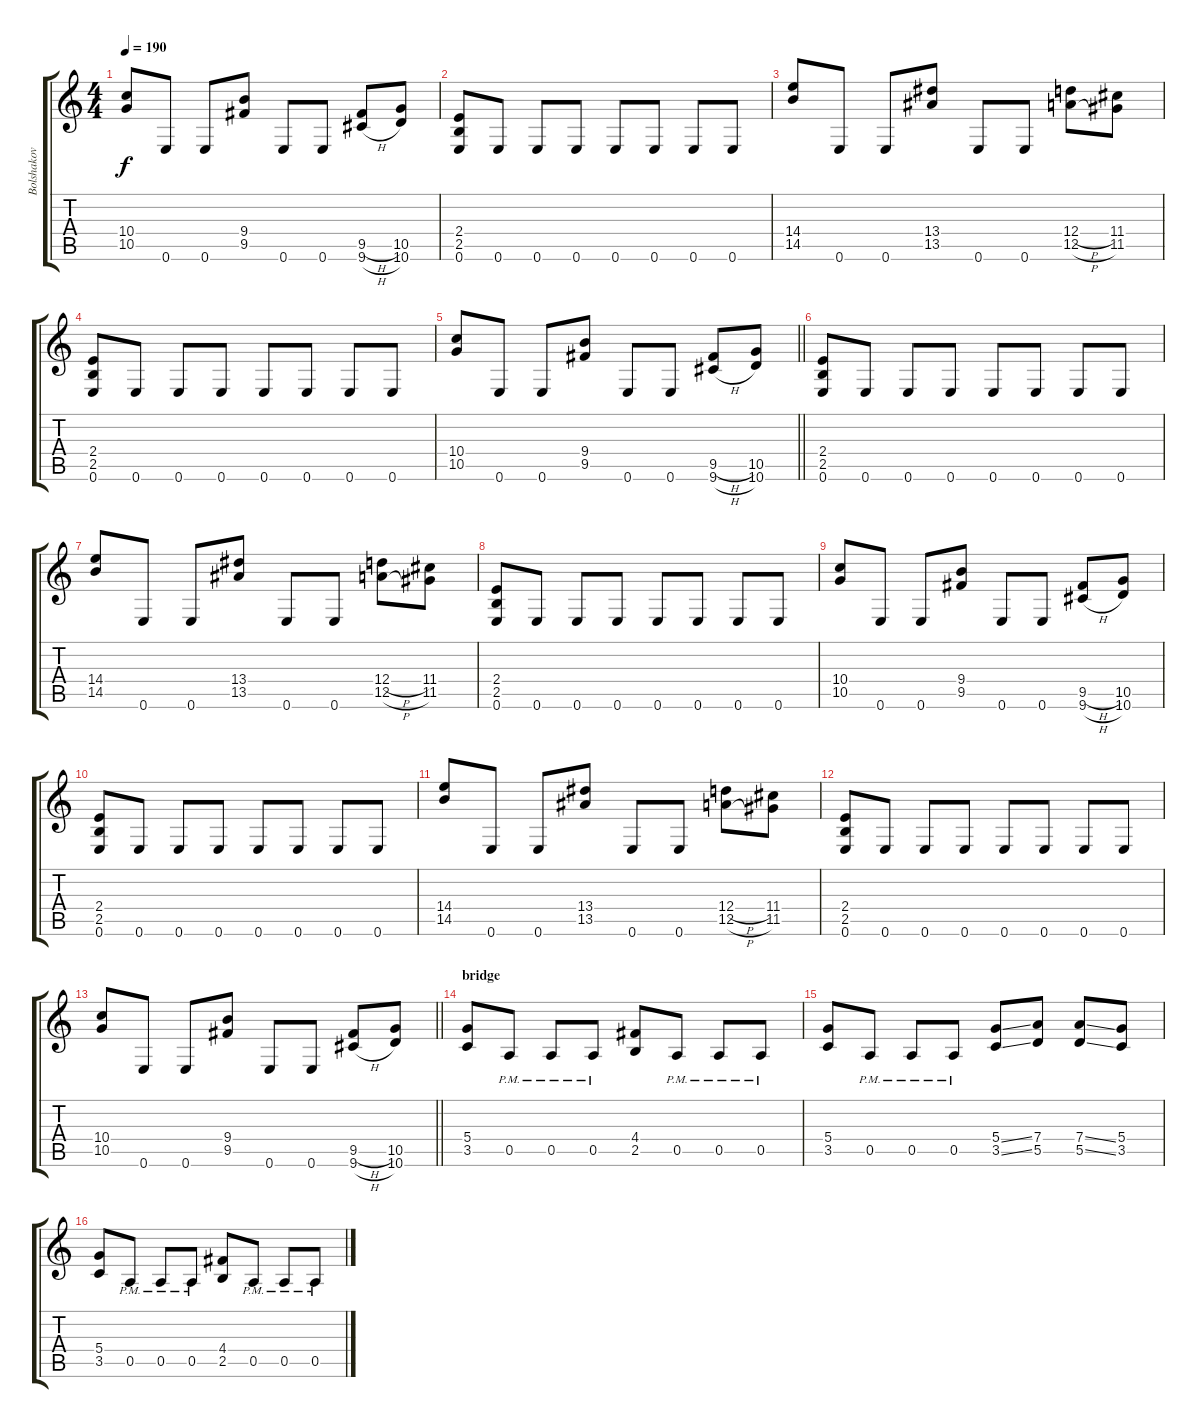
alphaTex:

\track ("Bolshakov" "Bolshakov") {instrument overdrivenguitar}
\staff {score tabs}
\tuning (E4 B3 G3 D3 A2 E2) {hide}
\ts (4 4)
\tempo 190
\clef g2
\ks c
(10.4 10.5).8{dy f} 0.6.8 0.6.8 (9.4 9.5).8 0.6.8 0.6.8 (9.5{h} 9.6{h}).8 (10.5 10.6).8 |
(2.4 2.5 0.6).8 0.6.8 0.6.8 0.6.8 0.6.8 0.6.8 0.6.8 0.6.8 |
(14.4 14.5).8 0.6.8 0.6.8 (13.4 13.5).8 0.6.8 0.6.8 (12.4{h} 12.5{h}).8 (11.4 11.5).8 |
(2.4 2.5 0.6).8 0.6.8 0.6.8 0.6.8 0.6.8 0.6.8 0.6.8 0.6.8 |
\barLineRight lightlight
(10.4 10.5).8 0.6.8 0.6.8 (9.4 9.5).8 0.6.8 0.6.8 (9.5{h} 9.6{h}).8 (10.5 10.6).8 |
(2.4 2.5 0.6).8 0.6.8 0.6.8 0.6.8 0.6.8 0.6.8 0.6.8 0.6.8 |
(14.4 14.5).8 0.6.8 0.6.8 (13.4 13.5).8 0.6.8 0.6.8 (12.4{h} 12.5{h}).8 (11.4 11.5).8 |
(2.4 2.5 0.6).8 0.6.8 0.6.8 0.6.8 0.6.8 0.6.8 0.6.8 0.6.8 |
(10.4 10.5).8 0.6.8 0.6.8 (9.4 9.5).8 0.6.8 0.6.8 (9.5{h} 9.6{h}).8 (10.5 10.6).8 |
(2.4 2.5 0.6).8 0.6.8 0.6.8 0.6.8 0.6.8 0.6.8 0.6.8 0.6.8 |
(14.4 14.5).8 0.6.8 0.6.8 (13.4 13.5).8 0.6.8 0.6.8 (12.4{h} 12.5{h}).8 (11.4 11.5).8 |
(2.4 2.5 0.6).8 0.6.8 0.6.8 0.6.8 0.6.8 0.6.8 0.6.8 0.6.8 |
\barLineRight lightlight
(10.4 10.5).8 0.6.8 0.6.8 (9.4 9.5).8 0.6.8 0.6.8 (9.5{h} 9.6{h}).8 (10.5 10.6).8 |
\section ("" "bridge")
(5.4 3.5).8 0.5{pm}.8 0.5{pm}.8 0.5{pm}.8 (4.4 2.5).8 0.5{pm}.8 0.5{pm}.8 0.5{pm}.8 |
(5.4 3.5).8 0.5{pm}.8 0.5{pm}.8 0.5{pm}.8 (5.4{ss} 3.5{ss}).8 (7.4 5.5).8 (7.4{ss} 5.5{ss}).8 (5.4 3.5).8 |
(5.4 3.5).8 0.5{pm}.8 0.5{pm}.8 0.5{pm}.8 (4.4 2.5).8 0.5{pm}.8 0.5{pm}.8 0.5{pm}.8
